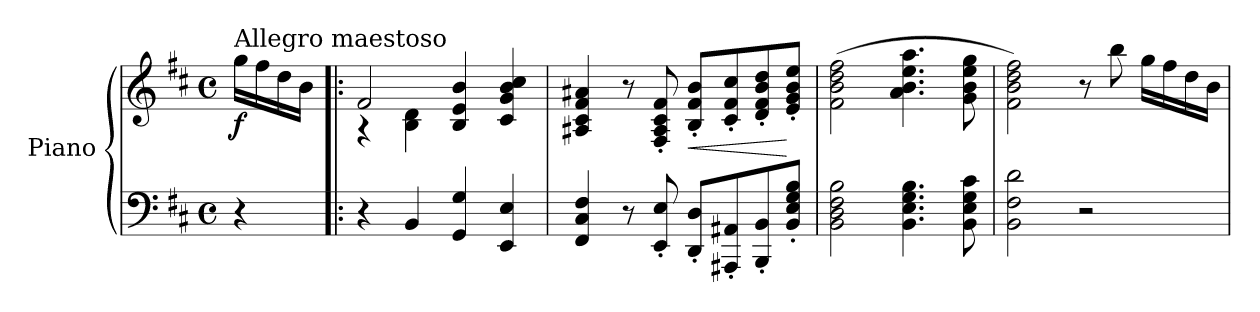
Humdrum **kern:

**kern	**kern	**dynam
*part1	*part1	*part1
*staff2	*staff1	*staff1/2
*I"Piano	*	*
*I'Pno	*	*
*clefF4	*clefG2	*
*k[f#c#]	*k[f#c#]	*
*D:	*D:	*
*M4/4	*M4/4	*
*met(c)	*met(c)	*
=	=	=
!	!LO:TX:a:t=Allegro maestoso	!
!	!	!LO:DY:b
4r	16gg\LL	f
.	16ff#\	.
.	16dd\	.
.	16b\JJ	.
=1!|:	=1!|:	=1!|:
*	*^	*
4r	2f#/	4rA	.
4BB/	.	4B\ 4d\	.
4GG/ 4G/	4B/ 4e/ 4b/	2ryy	.
4EE/ 4E/	4c#/ 4g/ 4b/ 4cc#/	.	.
*	*v	*v	*
=2	=2	=2
4FF#/ 4C#/ 4F#/	4A#X/ 4c#/ 4f#/ 4a#X/	.
8r	8r	.
8EE/' 8E/'	8F#/' 8A#/' 8c#/' 8f#/'	.
!	!	!LO:HP:b
8DD/' 8D/'L	8B/' 8f#/' 8b/'L	<
8AAA#X/' 8AA#X/'	8c#/' 8f#/' 8cc#/'	.
8BBB/' 8BB/'	8d/' 8f#/' 8b/' 8dd/'	.
8BB/' 8E/' 8G/' 8B/'J	8e/' 8g/' 8b/' 8ee/'J	[
=3	=3	=3
2BB\ 2D\ 2F#\ 2B\	(2f#\ 2b\ 2dd\ 2ff#\	.
4.BB\ 4.E\ 4.G\ 4.B\	4.a\ 4.b\ 4.ee\ 4.aa\	.
8BB\ 8E\ 8G\ 8c#\	8g\ 8b\ 8ee\ 8gg\	.
=4	=4	=4
2BB\ 2F#\ 2d\	2f#\ 2b\ 2dd\ 2ff#\)	.
2r	8r	.
.	8bb\	.
.	16gg\LL	.
.	16ff#\	.
.	16dd\	.
.	16b\JJ	.
=	=	=
*-	*-	*-
